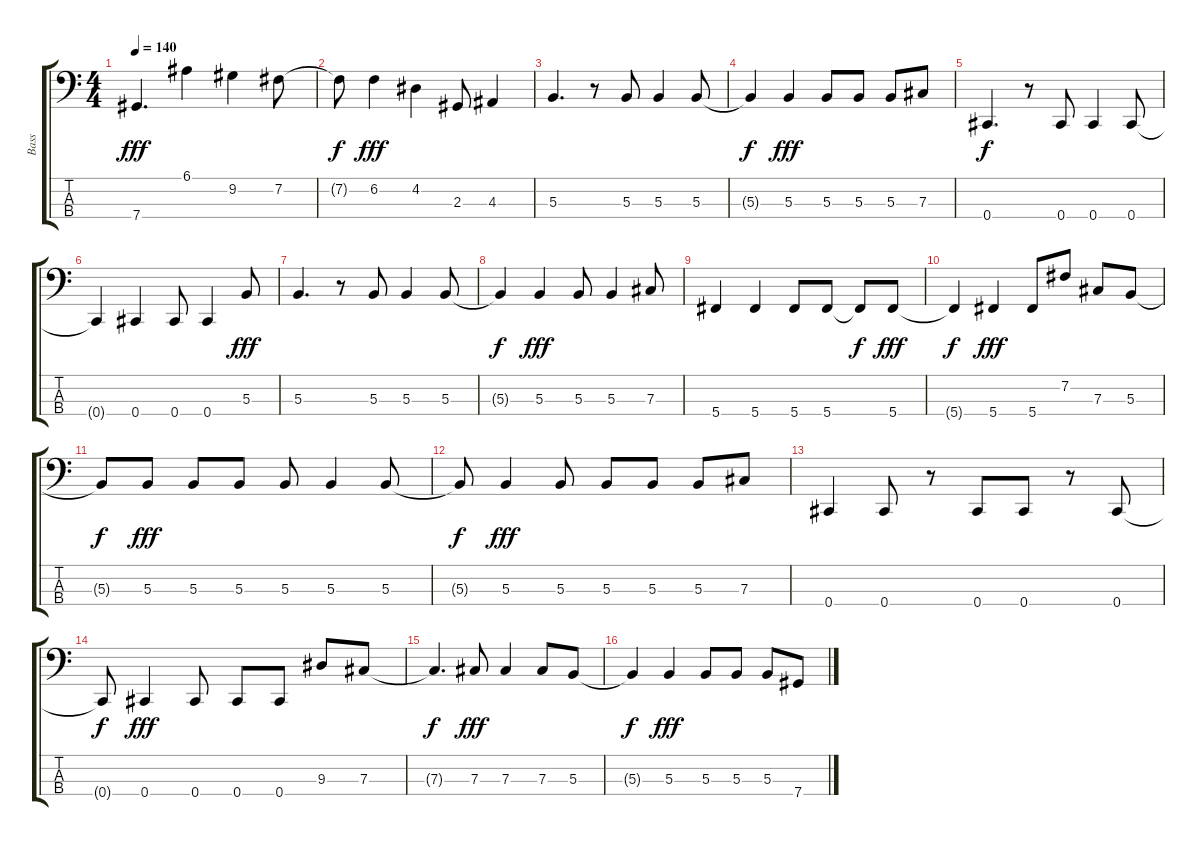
\track ("Bass" "Bass") {instrument electricbasspick}
\staff {score tabs}
\tuning (E2 B1 Gb1 Db1) {hide}
\ts (4 4)
\tempo 140
\clef f4
\ks c
7.4.4{d dy fff} 6.1.4 9.2.4 7.2.8 |
7.2{t}.8{dy f} 6.2.4{dy fff} 4.2.4 2.3.8 4.3.4 |
5.3.4{d} r.8 5.3.8 5.3.4 5.3.8 |
5.3{t}.4{dy f} 5.3.4{dy fff} 5.3.8 5.3.8 5.3.8 7.3.8 |
0.4.4{d dy f} r.8 0.4.8 0.4.4 0.4.8 |
0.4{t}.4 0.4.4 0.4.8 0.4.4 5.3.8{dy fff} |
5.3.4{d} r.8 5.3.8 5.3.4 5.3.8 |
5.3{t}.4{dy f} 5.3.4{dy fff} 5.3.8 5.3.4 7.3.8 |
5.4.4 5.4.4 5.4.8 5.4.8 5.4{t}.8{dy f} 5.4.8{dy fff} |
5.4{t}.4{dy f} 5.4.4{dy fff} 5.4.8 7.2.8 7.3.8 5.3.8 |
5.3{t}.8{dy f} 5.3.8{dy fff} 5.3.8 5.3.8 5.3.8 5.3.4 5.3.8 |
5.3{t}.8{dy f} 5.3.4{dy fff} 5.3.8 5.3.8 5.3.8 5.3.8 7.3.8 |
0.4.4 0.4.8 r.8 0.4.8 0.4.8 r.8 0.4.8 |
0.4{t}.8{dy f} 0.4.4{dy fff} 0.4.8 0.4.8 0.4.8 9.3.8 7.3.8 |
7.3{t}.4{d dy f} 7.3.8{dy fff} 7.3.4 7.3.8 5.3.8 |
5.3{t}.4{dy f} 5.3.4{dy fff} 5.3.8 5.3.8 5.3.8 7.4.8
